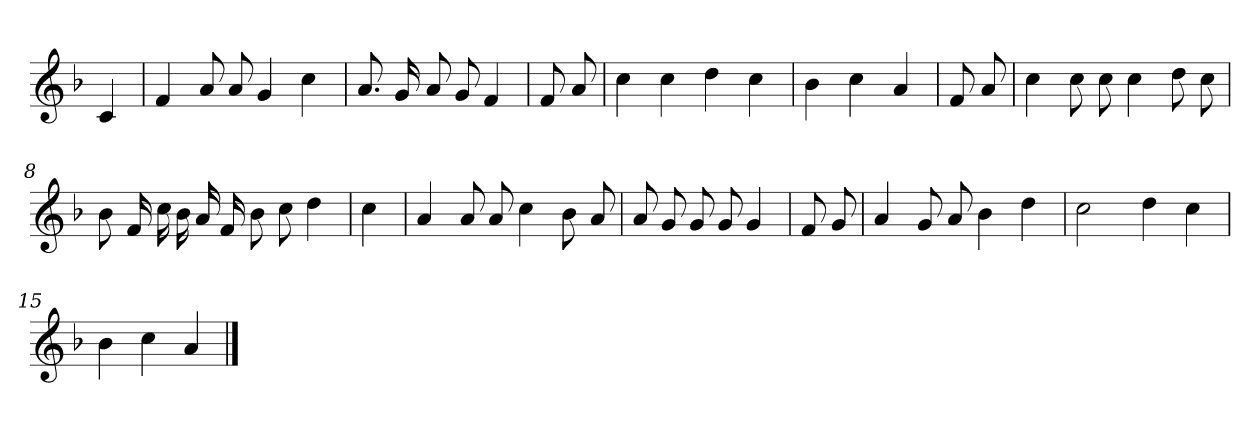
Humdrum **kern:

**kern
*part1
*staff1
*clefG2
*k[b-]
*F:
=
4c
=1
4f
8a
8a
4g
4cc
=2
8.a
16g
8a
8g
4f
=3
8f
8a
=4
4cc
4cc
4dd
4cc
=5
4b-
4cc
4a
=6
8f
8a
=7
4cc
8cc
8cc
4cc
8dd
8cc
=8
8b-
16f
16cc
16b-
16a
16f
8b-
8cc
4dd
=9
4cc
=10
4a
8a
8a
4cc
8b-
8a
=11
8a
8g
8g
8g
4g
=12
8f
8g
=13
4a
8g
8a
4b-
4dd
=14
2cc
4dd
4cc
=15
4b-
4cc
4a
==
*-
